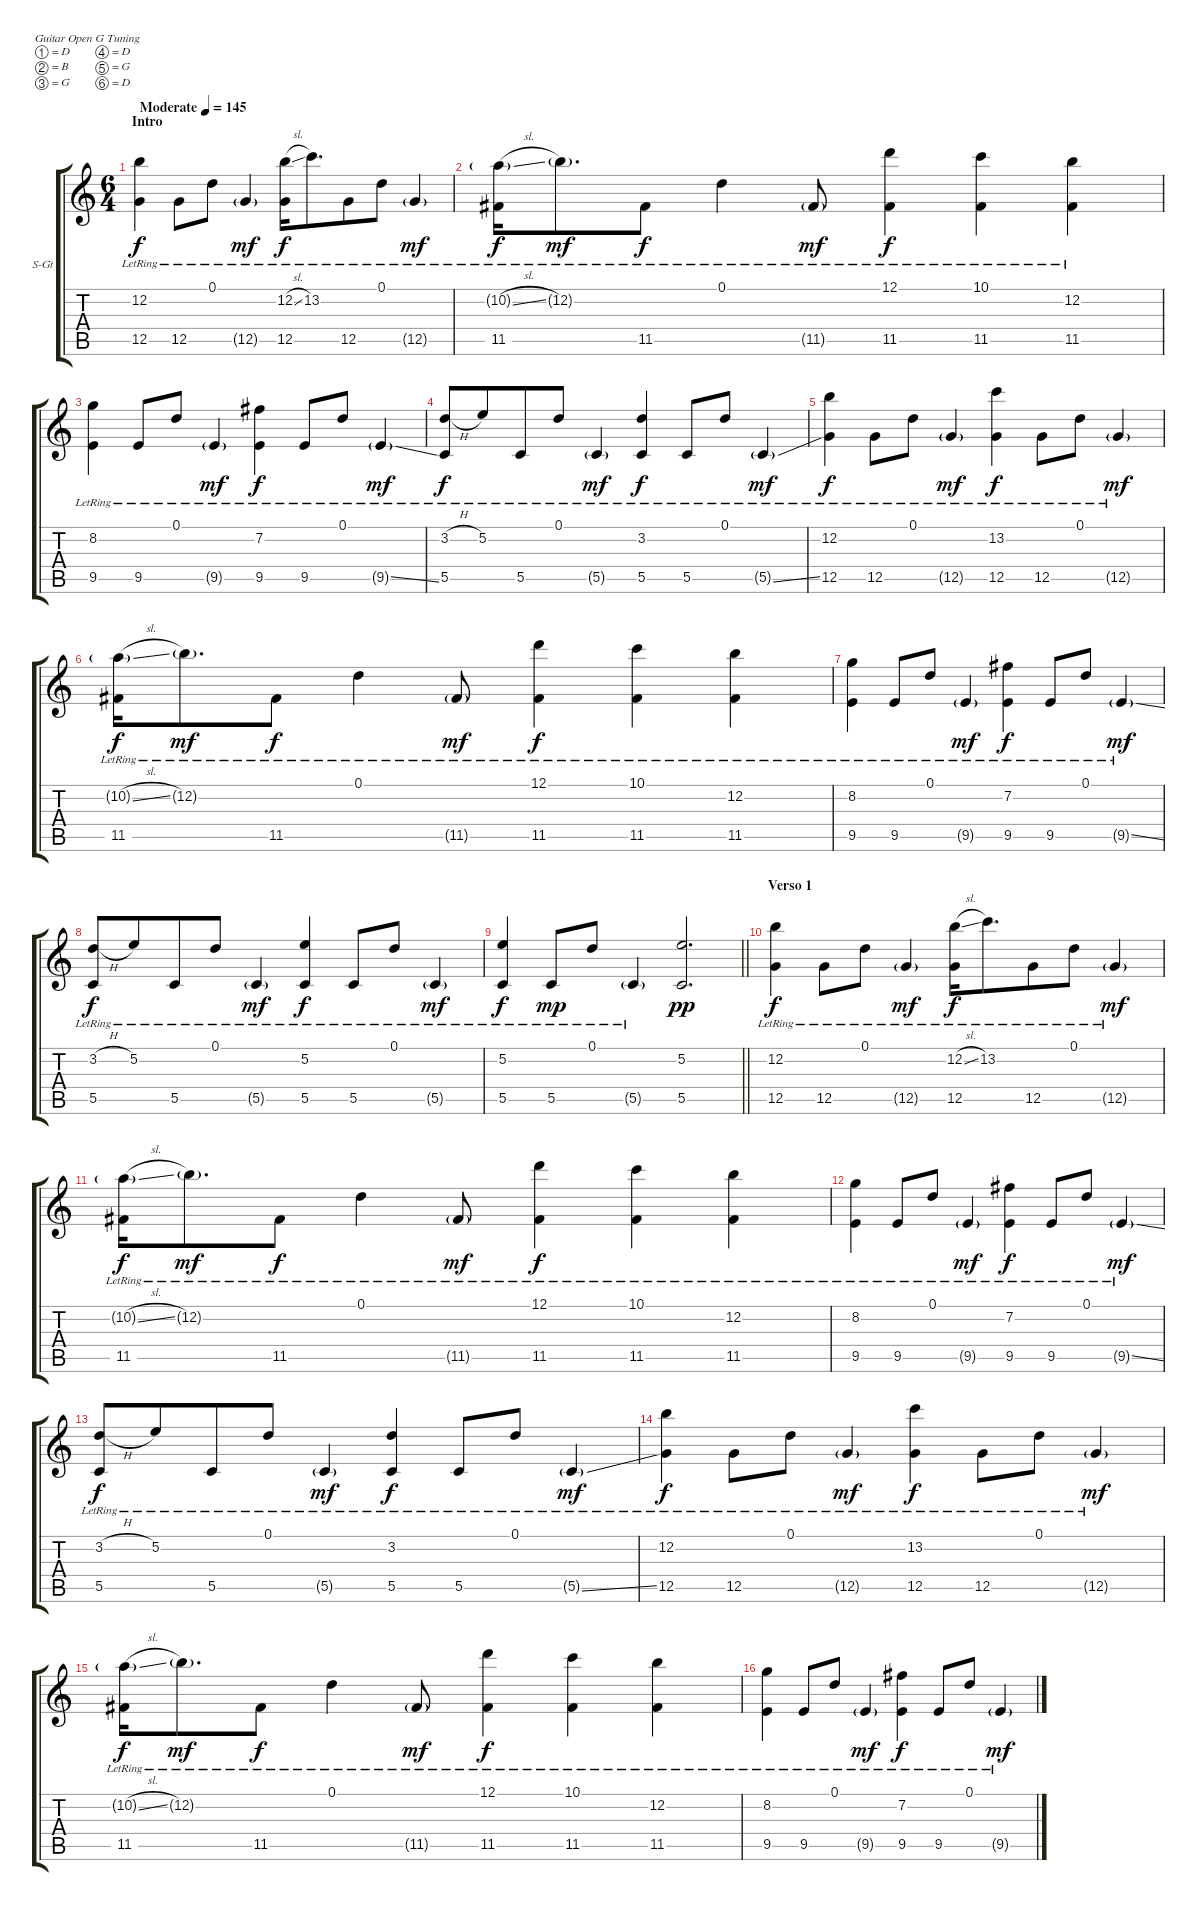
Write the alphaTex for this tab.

\bracketExtendMode groupsimilarinstruments
\firstSystemTrackNameOrientation horizontal
\otherSystemsTrackNameOrientation horizontal
\track ("Myles Kennedy [Acoustic Guitar]" "S-Gt") {instrument acousticguitarsteel}
\staff {score tabs}
\tuning (D4 B3 G3 D3 G2 D2)
\ts (6 4)
\beaming (8 6 6)
\section ("" "Intro")
\tempo (145 "Moderate")
\clef g2
\ks c
(12.2{lr} 12.5{lr}).4{dy f instrument acousticguitarsteel} 12.5{lr}.8 0.1{lr}.8 12.5{g lr}.4{dy mf} (12.2{sl lr} 12.5{lr}).16{dy f} 13.2{lr}.8{d} 12.5{lr}.8 0.1{lr}.8 12.5{g lr}.4{dy mf} |
(10.2{sl g lr} 11.5{lr}).16{dy f} 12.2{g lr}.8{d dy mf} 11.5{lr}.8{dy f} 0.1{lr}.4 11.5{g lr}.8{dy mf} (12.1{lr} 11.5{lr}).4{dy f} (10.1{lr} 11.5{lr}).4 (12.2{lr} 11.5{lr}).4 |
(8.2{lr} 9.5{lr}).4 9.5{lr}.8 0.1{lr}.8 9.5{g lr}.4{dy mf} (7.2{lr} 9.5{lr}).4{dy f} 9.5{lr}.8 0.1{lr}.8 9.5{ss g lr}.4{dy mf} |
(3.2{h lr} 5.5{lr}).8{dy f} 5.2{lr}.8 5.5{lr}.8 0.1{lr}.8 5.5{g lr}.4{dy mf} (3.2{lr} 5.5{lr}).4{dy f} 5.5{lr}.8 0.1{lr}.8 5.5{ss g lr}.4{dy mf} |
(12.2{lr} 12.5{lr}).4{dy f} 12.5{lr}.8 0.1{lr}.8 12.5{g lr}.4{dy mf} (13.2{lr} 12.5{lr}).4{dy f} 12.5{lr}.8 0.1{lr}.8 12.5{g lr}.4{dy mf} |
(10.2{sl g lr} 11.5{lr}).16{dy f} 12.2{g lr}.8{d dy mf} 11.5{lr}.8{dy f} 0.1{lr}.4 11.5{g lr}.8{dy mf} (12.1{lr} 11.5{lr}).4{dy f} (10.1{lr} 11.5{lr}).4 (12.2{lr} 11.5{lr}).4 |
(8.2{lr} 9.5{lr}).4 9.5{lr}.8 0.1{lr}.8 9.5{g lr}.4{dy mf} (7.2{lr} 9.5{lr}).4{dy f} 9.5{lr}.8 0.1{lr}.8 9.5{ss g lr}.4{dy mf} |
(3.2{h lr} 5.5{lr}).8{dy f} 5.2{lr}.8 5.5{lr}.8 0.1{lr}.8 5.5{g lr}.4{dy mf} (5.2{lr} 5.5{lr}).4{dy f} 5.5{lr}.8 0.1{lr}.8 5.5{g lr}.4{dy mf} |
\barLineRight lightlight
(5.2{lr} 5.5{lr}).4{dy f} 5.5{lr}.8{dy mp} 0.1{lr}.8 5.5{g lr}.4 (5.2 5.5).2{d dy pp} |
\section ("" "Verso 1")
(12.2{lr} 12.5{lr}).4{dy f} 12.5{lr}.8 0.1{lr}.8 12.5{g lr}.4{dy mf} (12.2{sl lr} 12.5{lr}).16{dy f} 13.2{lr}.8{d} 12.5{lr}.8 0.1{lr}.8 12.5{g lr}.4{dy mf} |
(10.2{sl g lr} 11.5{lr}).16{dy f} 12.2{g lr}.8{d dy mf} 11.5{lr}.8{dy f} 0.1{lr}.4 11.5{g lr}.8{dy mf} (12.1{lr} 11.5{lr}).4{dy f} (10.1{lr} 11.5{lr}).4 (12.2{lr} 11.5{lr}).4 |
(8.2{lr} 9.5{lr}).4 9.5{lr}.8 0.1{lr}.8 9.5{g lr}.4{dy mf} (7.2{lr} 9.5{lr}).4{dy f} 9.5{lr}.8 0.1{lr}.8 9.5{ss g lr}.4{dy mf} |
(3.2{h lr} 5.5{lr}).8{dy f} 5.2{lr}.8 5.5{lr}.8 0.1{lr}.8 5.5{g lr}.4{dy mf} (3.2{lr} 5.5{lr}).4{dy f} 5.5{lr}.8 0.1{lr}.8 5.5{ss g lr}.4{dy mf} |
(12.2{lr} 12.5{lr}).4{dy f} 12.5{lr}.8 0.1{lr}.8 12.5{g lr}.4{dy mf} (13.2{lr} 12.5{lr}).4{dy f} 12.5{lr}.8 0.1{lr}.8 12.5{g lr}.4{dy mf} |
(10.2{sl g lr} 11.5{lr}).16{dy f} 12.2{g lr}.8{d dy mf} 11.5{lr}.8{dy f} 0.1{lr}.4 11.5{g lr}.8{dy mf} (12.1{lr} 11.5{lr}).4{dy f} (10.1{lr} 11.5{lr}).4 (12.2{lr} 11.5{lr}).4 |
(8.2{lr} 9.5{lr}).4 9.5{lr}.8 0.1{lr}.8 9.5{g lr}.4{dy mf} (7.2{lr} 9.5{lr}).4{dy f} 9.5{lr}.8 0.1{lr}.8 9.5{ss g lr}.4{dy mf}
